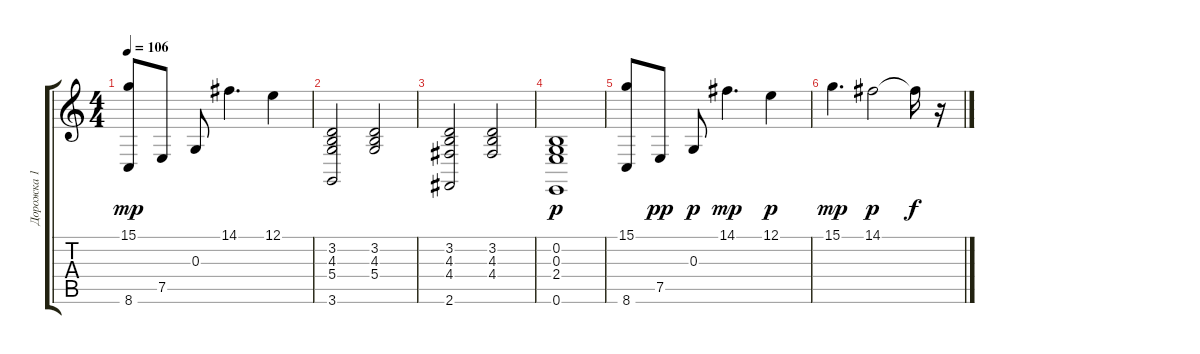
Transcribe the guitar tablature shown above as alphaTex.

\track ("Дорожка 1" "Дорожка 1") {instrument acousticgrandpiano}
\staff {score tabs}
\tuning (E4 B3 G3 D3 A2 E2) {hide}
\ts (4 4)
\tempo 106
\clef g2
\ks c
(15.1 8.6).8{dy mp} 7.5.8 0.3.8 14.1.4{d} 12.1.4 |
(3.2 4.3 5.4 3.6).2 (3.2 4.3 5.4).2 |
(3.2 4.3 4.4 2.6).2 (3.2 4.3 4.4).2 |
(0.2 0.3 2.4 0.6).1{dy p} |
(15.1 8.6).8 7.5.8{dy pp} 0.3.8{dy p} 14.1.4{d dy mp} 12.1.4{dy p} |
15.1.4{d dy mp} 14.1.2{dy p} 14.1{t}.16{dy f} r.16
